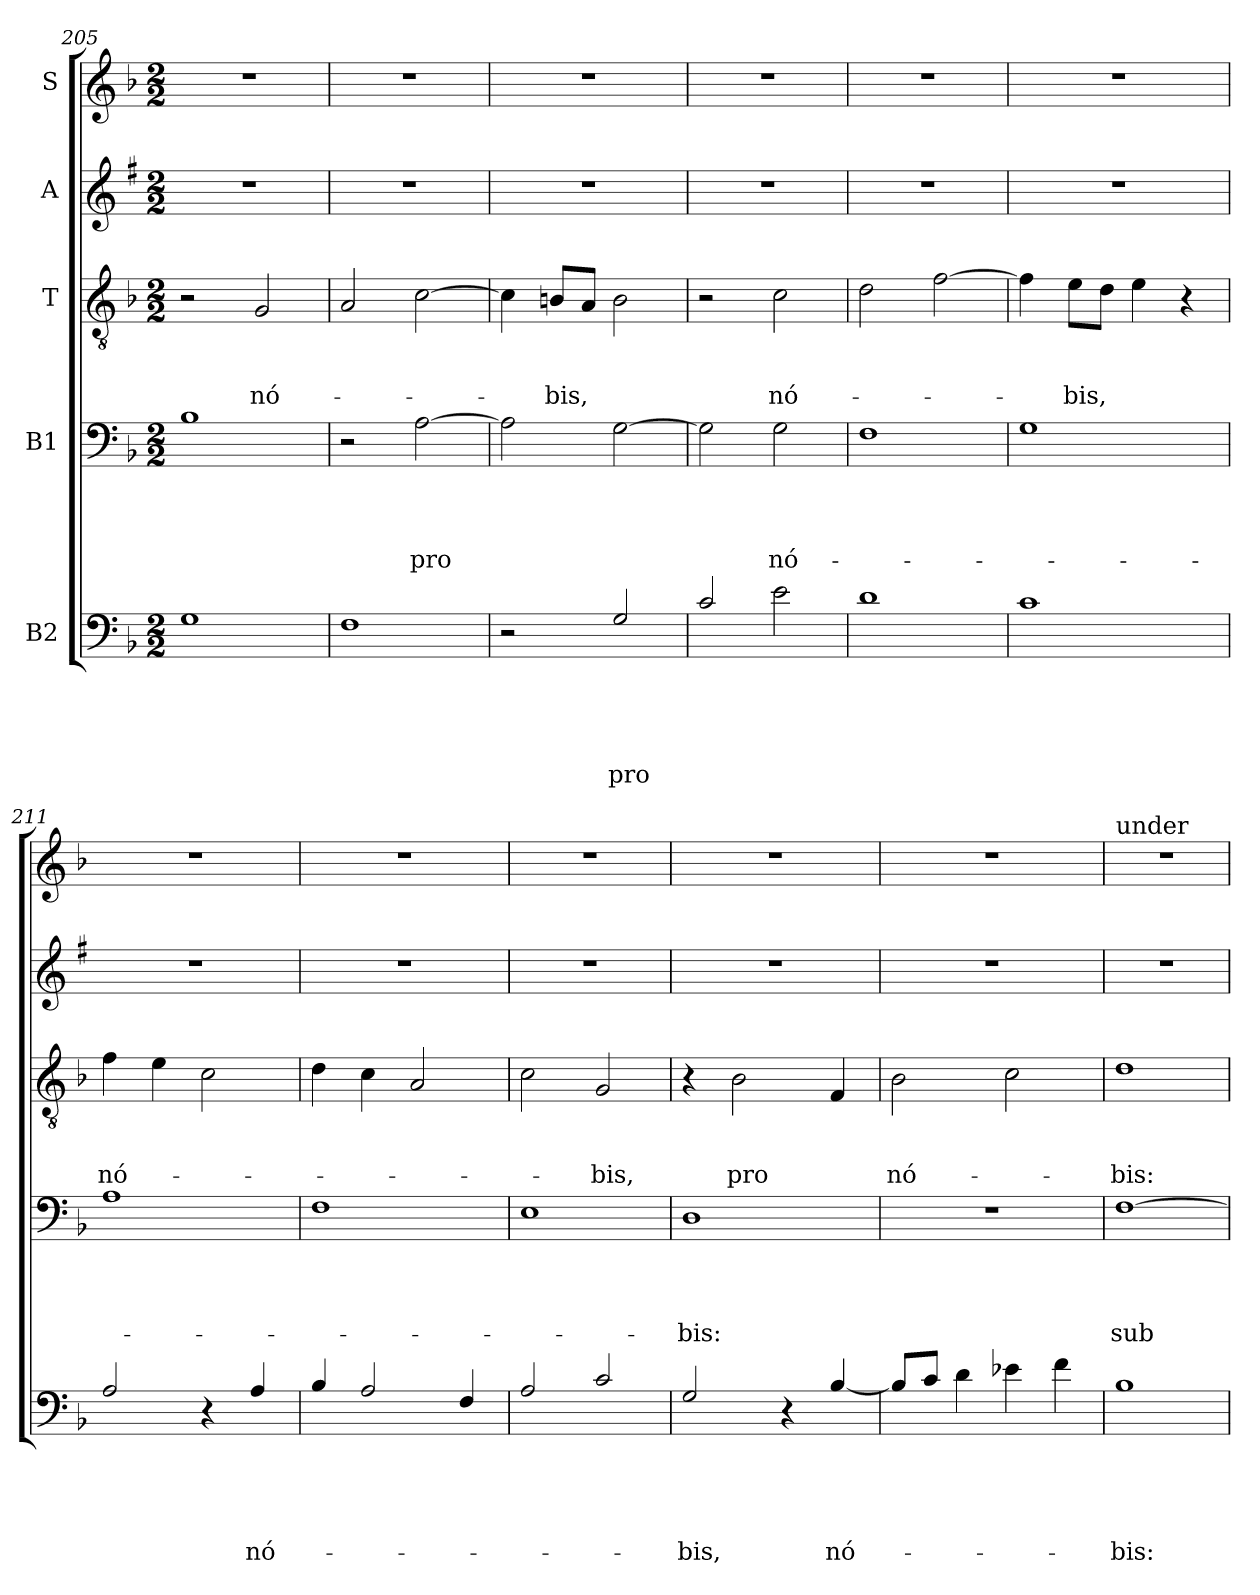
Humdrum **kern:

**kern	**text	**text	**text	**text	**text	**kern	**text	**text	**text	**text	**kern	**text	**text	**text	**kern	**kern
*part5	*part5	*part5	*part5	*part5	*part5	*part4	*part4	*part4	*part4	*part4	*part3	*part3	*part3	*part3	*part2	*part1
*staff5	*staff5	*staff5	*staff5	*staff5	*staff5	*staff4	*staff4	*staff4	*staff4	*staff4	*staff3	*staff3	*staff3	*staff3	*staff2	*staff1
*I"B2	*	*	*	*	*	*I"B1	*	*	*	*	*I"T	*	*	*	*I"A	*I"S
*clefF4	*	*	*	*	*	*clefF4	*	*	*	*	*clefGv2	*	*	*	*clefG2	*clefG2
*ITrd7c12	*	*	*	*	*	*	*	*	*	*	*	*	*	*	*ITrd1c2	*
*k[b-]	*	*	*	*	*	*k[b-]	*	*	*	*	*k[b-]	*	*	*	*k[b-]	*k[b-]
*F:	*	*	*	*	*	*F:	*	*	*	*	*F:	*	*	*	*F:	*F:
*M2/2	*	*	*	*	*	*M2/2	*	*	*	*	*M2/2	*	*	*	*M2/2	*M2/2
=205	=205	=205	=205	=205	=205	=205	=205	=205	=205	=205	=205	=205	=205	=205	=205	=205
1GG	.	.	.	.	.	1B-	.	.	.	.	2r	.	.	.	1r	1r
!	!	!	!	!	!	!	!	!	!	!	!	!	!	!LO:LY:b	!	!
.	.	.	.	.	.	.	.	.	.	.	2G/	.	.	nó-	.	.
!!LO:LB:g=z
=206	=206	=206	=206	=206	=206	=206	=206	=206	=206	=206	=206	=206	=206	=206	=206	=206
1FF	.	.	.	.	.	2r	.	.	.	.	2A/	.	.	.	1r	1r
!	!	!	!	!	!	!	!	!	!	!LO:LY:b	!	!	!	!	!	!
.	.	.	.	.	.	[2A\	.	.	.	pro	[2c\	.	.	.	.	.
=207	=207	=207	=207	=207	=207	=207	=207	=207	=207	=207	=207	=207	=207	=207	=207	=207
2r	.	.	.	.	.	2A\]	.	.	.	.	4c\]	.	.	.	1r	1r
!	!	!	!	!	!	!	!	!	!	!	!	!	!	!LO:LY:b	!	!
.	.	.	.	.	.	.	.	.	.	.	8B/L	.	.	-bis,	.	.
.	.	.	.	.	.	.	.	.	.	.	8A/J	.	.	.	.	.
!	!	!	!	!	!LO:LY:b	!	!	!	!	!	!	!	!	!	!	!
2GG/	.	.	.	.	pro	[2G\	.	.	.	.	2B\	.	.	.	.	.
=208	=208	=208	=208	=208	=208	=208	=208	=208	=208	=208	=208	=208	=208	=208	=208	=208
2C/	.	.	.	.	.	2G\]	.	.	.	.	2r	.	.	.	1r	1r
!	!	!	!	!	!	!	!	!	!	!LO:LY:b	!	!	!	!LO:LY:b	!	!
2E\	.	.	.	.	.	2G\	.	.	.	nó-	2c\	.	.	nó-	.	.
=209	=209	=209	=209	=209	=209	=209	=209	=209	=209	=209	=209	=209	=209	=209	=209	=209
1D	.	.	.	.	.	1F	.	.	.	.	2d\	.	.	.	1r	1r
.	.	.	.	.	.	.	.	.	.	.	[2f\	.	.	.	.	.
=210	=210	=210	=210	=210	=210	=210	=210	=210	=210	=210	=210	=210	=210	=210	=210	=210
1C	.	.	.	.	.	1G	.	.	.	.	4f\]	.	.	.	1r	1r
!	!	!	!	!	!	!	!	!	!	!	!	!	!	!LO:LY:b	!	!
.	.	.	.	.	.	.	.	.	.	.	8e\L	.	.	-bis,	.	.
.	.	.	.	.	.	.	.	.	.	.	8d\J	.	.	.	.	.
.	.	.	.	.	.	.	.	.	.	.	4e\	.	.	.	.	.
.	.	.	.	.	.	.	.	.	.	.	4r	.	.	.	.	.
=211	=211	=211	=211	=211	=211	=211	=211	=211	=211	=211	=211	=211	=211	=211	=211	=211
!	!	!	!	!	!	!	!	!	!	!	!	!	!	!LO:LY:b	!	!
2AA/	.	.	.	.	.	1A	.	.	.	.	4f\	.	.	nó-	1r	1r
.	.	.	.	.	.	.	.	.	.	.	4e\	.	.	.	.	.
4r	.	.	.	.	.	.	.	.	.	.	2c\	.	.	.	.	.
!	!	!	!	!	!LO:LY:b	!	!	!	!	!	!	!	!	!	!	!
4AA/	.	.	.	.	nó-	.	.	.	.	.	.	.	.	.	.	.
!!LO:PB:g=z
=212	=212	=212	=212	=212	=212	=212	=212	=212	=212	=212	=212	=212	=212	=212	=212	=212
4BB-/	.	.	.	.	.	1F	.	.	.	.	4d\	.	.	.	1r	1r
2AA/	.	.	.	.	.	.	.	.	.	.	4c\	.	.	.	.	.
.	.	.	.	.	.	.	.	.	.	.	2A/	.	.	.	.	.
4FF/	.	.	.	.	.	.	.	.	.	.	.	.	.	.	.	.
=213	=213	=213	=213	=213	=213	=213	=213	=213	=213	=213	=213	=213	=213	=213	=213	=213
2AA/	.	.	.	.	.	1E	.	.	.	.	2c\	.	.	.	1r	1r
!	!	!	!	!	!	!	!	!	!	!	!	!	!	!LO:LY:b	!	!
2C/	.	.	.	.	.	.	.	.	.	.	2G/	.	.	-bis,	.	.
=214	=214	=214	=214	=214	=214	=214	=214	=214	=214	=214	=214	=214	=214	=214	=214	=214
!	!	!	!	!	!LO:LY:b	!	!	!	!	!LO:LY:b	!	!	!	!	!	!
2GG/	.	.	.	.	-bis,	1D	.	.	.	-bis:	4r	.	.	.	1r	1r
!	!	!	!	!	!	!	!	!	!	!	!	!	!	!LO:LY:b	!	!
.	.	.	.	.	.	.	.	.	.	.	2B-\	.	.	pro	.	.
4r	.	.	.	.	.	.	.	.	.	.	.	.	.	.	.	.
!	!	!	!	!	!LO:LY:b	!	!	!	!	!	!	!	!	!	!	!
[4BB-/	.	.	.	.	nó-	.	.	.	.	.	4F/	.	.	.	.	.
=215	=215	=215	=215	=215	=215	=215	=215	=215	=215	=215	=215	=215	=215	=215	=215	=215
!	!	!	!	!	!	!	!	!	!	!	!	!	!	!LO:LY:b	!	!
8BB-/L]	.	.	.	.	.	1r	.	.	.	.	2B-\	.	.	nó-	1r	1r
8C/J	.	.	.	.	.	.	.	.	.	.	.	.	.	.	.	.
4D\	.	.	.	.	.	.	.	.	.	.	.	.	.	.	.	.
4E-X\	.	.	.	.	.	.	.	.	.	.	2c\	.	.	.	.	.
4F\	.	.	.	.	.	.	.	.	.	.	.	.	.	.	.	.
=216	=216	=216	=216	=216	=216	=216	=216	=216	=216	=216	=216	=216	=216	=216	=216	=216
!	!	!	!	!	!	!	!	!	!	!	!	!	!	!	!	!LO:TX:a:t=under
!	!	!	!	!	!LO:LY:b	!	!	!	!	!LO:LY:b	!	!	!	!LO:LY:b	!	!
1BB-	.	.	.	.	-bis:	[1F	.	.	.	sub	1d	.	.	-bis:	1r	1r
=	=	=	=	=	=	=	=	=	=	=	=	=	=	=	=	=
*-	*-	*-	*-	*-	*-	*-	*-	*-	*-	*-	*-	*-	*-	*-	*-	*-
